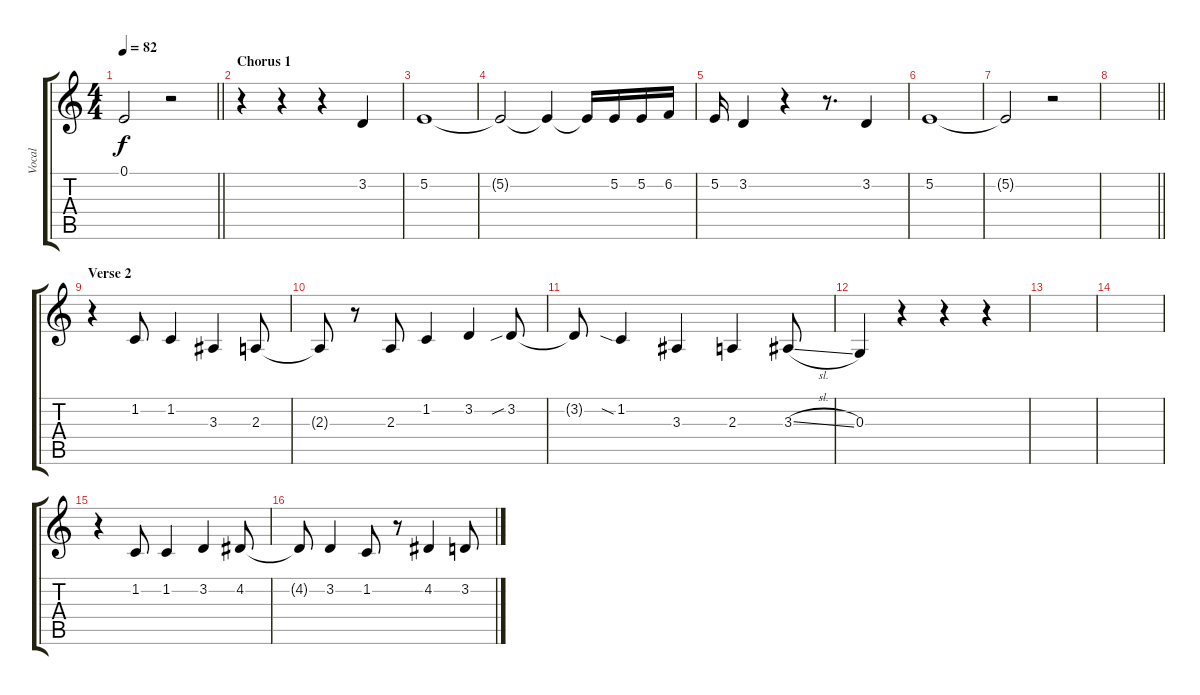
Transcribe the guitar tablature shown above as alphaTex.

\track ("Vocal" "Vocal") {instrument synthbrass1}
\staff {score tabs}
\tuning (E4 B3 G3 D3 A2 E2) {hide}
\ts (4 4)
\tempo 82
\clef g2
\barLineRight lightlight
\ks c
0.1{t}.2{dy f} r.2 |
\section ("" "Chorus 1")
r.4 r.4 r.4 3.2.4 |
5.2.1 |
5.2{t}.2 5.2{t}.4 5.2{t}.16 5.2.16 5.2.16 6.2.16 |
5.2.16 3.2.4 r.4 r.8{d} 3.2.4 |
5.2.1 |
5.2{t}.2 r.2 |
\barLineRight lightlight
|
\section ("" "Verse 2")
r.4 1.2.8 1.2.4 3.3.4 2.3.8 |
2.3{t}.8 r.8 2.3.8 1.2.4 3.2.4 3.2{sib}.8 |
3.2{t}.8 1.2{sia}.4 3.3.4 2.3.4 3.3{sl}.8 |
0.3.4 r.4 r.4 r.4 |
|
|
r.4 1.2.8 1.2.4 3.2.4 4.2.8 |
4.2{t}.8 3.2.4 1.2.8 r.8 4.2.4 3.2.8
